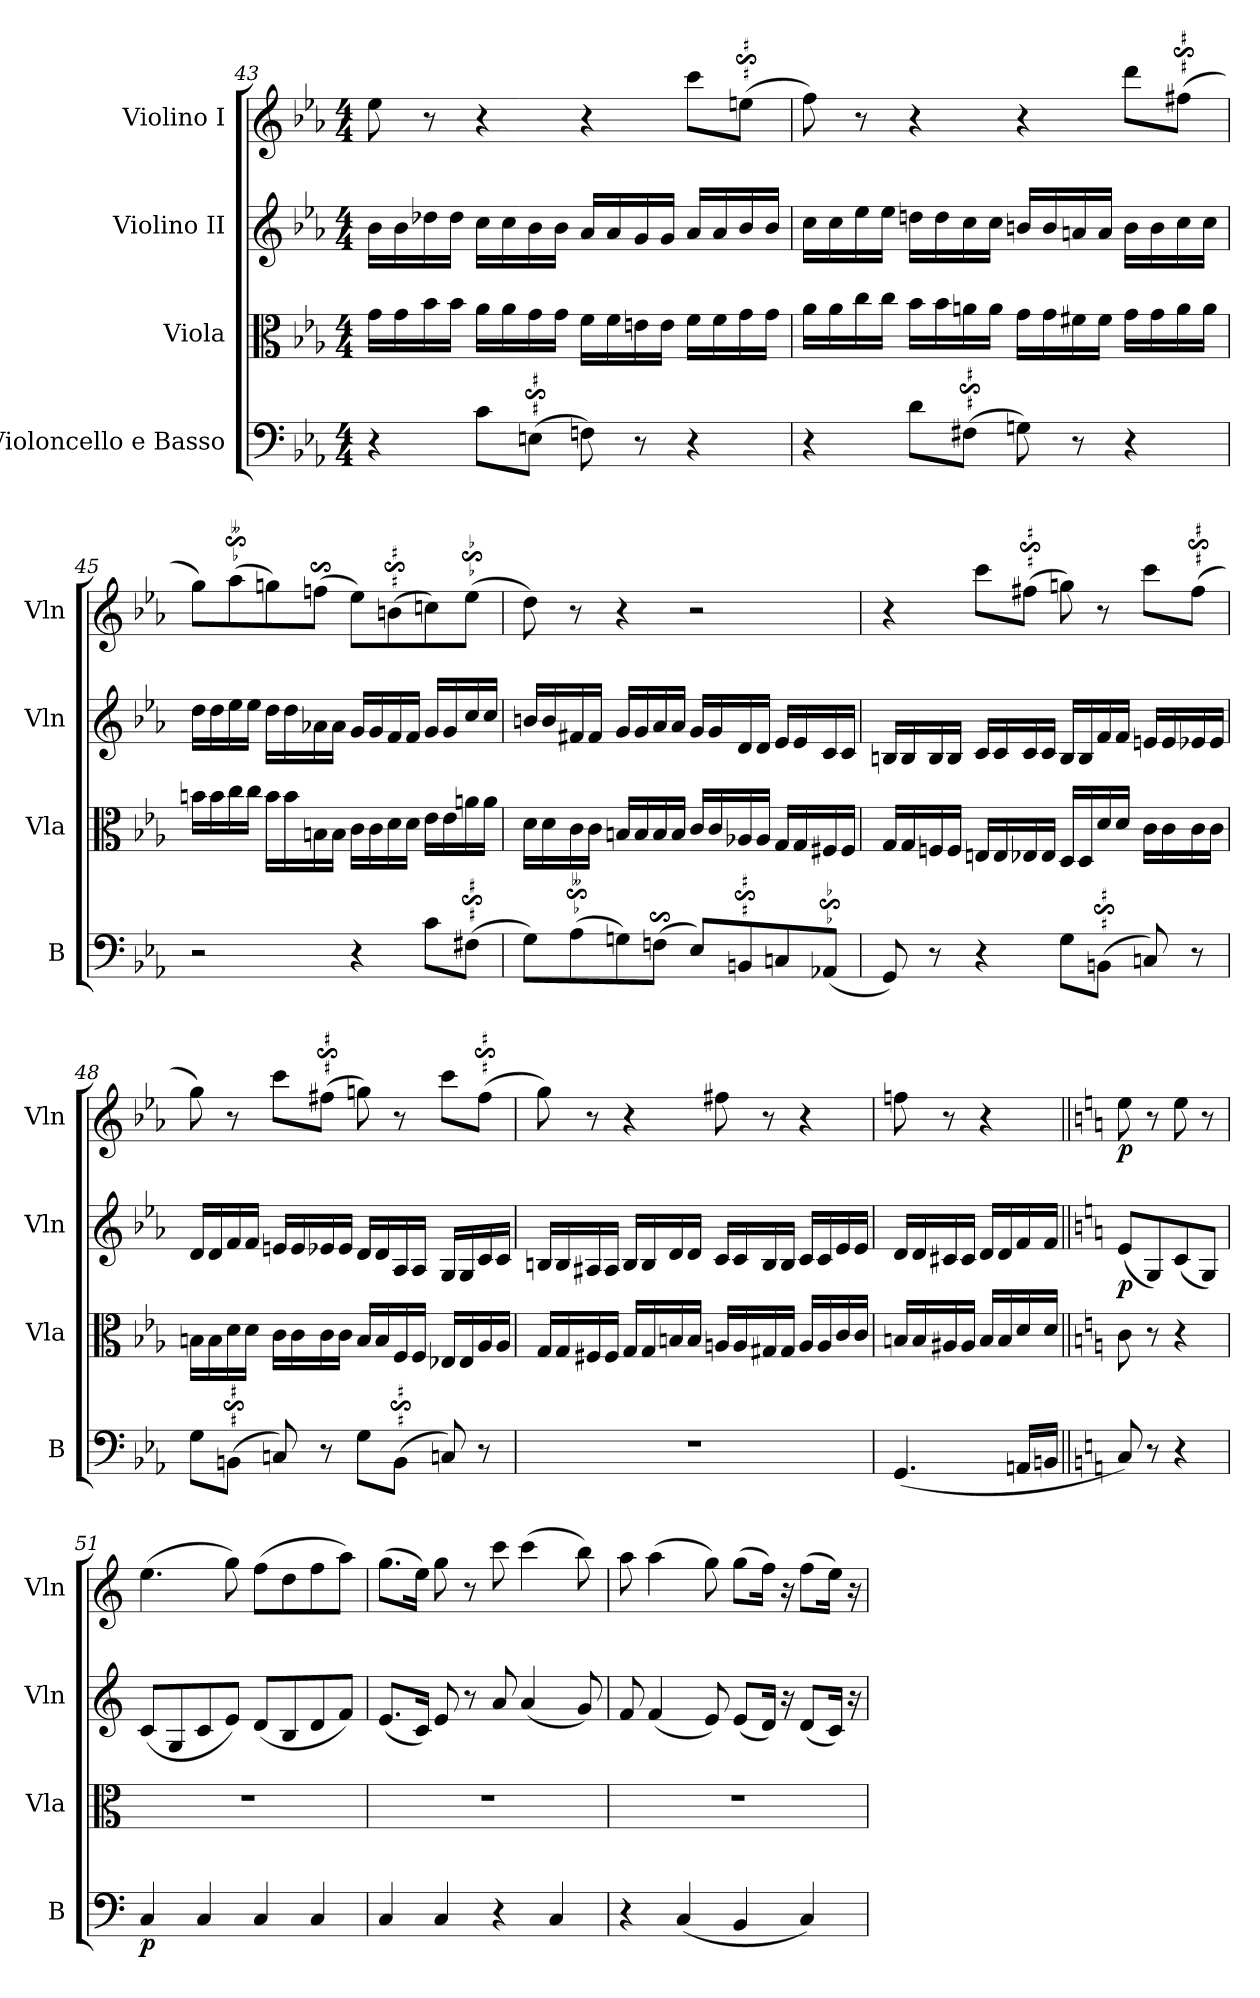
**kern	**dynam	**kern	**kern	**dynam	**kern	**dynam
*part4	*part4	*part3	*part2	*part2	*part1	*part1
*staff4	*staff4	*staff3	*staff2	*staff2	*staff1	*staff1
*I"Violoncello e Basso	*	*I"Viola	*I"Violino II	*	*I"Violino I	*
*I'B	*	*I'Vla	*I'Vln	*	*I'Vln	*
*clefF4	*	*clefC3	*clefG2	*	*clefG2	*
*k[b-e-a-]	*	*k[b-e-a-]	*k[b-e-a-]	*	*k[b-e-a-]	*
*c:	*	*c:	*c:	*	*c:	*
*M4/4	*	*M4/4	*M4/4	*	*M4/4	*
=43	=43	=43	=43	=43	=43	=43
4r	.	16gLL	16b-LL	.	8ee-	.
.	.	16g	16b-	.	.	.
.	.	16b-	16dd-X	.	8r	.
.	.	16b-JJ	16dd-JJ	.	.	.
8cL	.	16a-LL	16ccLL	.	4r	.
.	.	16a-	16cc	.	.	.
(8Ens$sSJ	.	16g	16b-	.	.	.
.	.	16gJJ	16b-JJ	.	.	.
8F)	.	16fLL	16a-LL	.	4r	.
.	.	16f	16a-	.	.	.
8r	.	16en	16g	.	.	.
.	.	16eJJ	16gJJ	.	.	.
4r	.	16fLL	16a-LL	.	8cccL	.
.	.	16f	16a-	.	.	.
.	.	16g	16b-	.	(8eens$sSJ	.
.	.	16gJJ	16b-JJ	.	.	.
=44	=44	=44	=44	=44	=44	=44
4r	.	16a-LL	16ccLL	.	8ff)	.
.	.	16a-	16cc	.	.	.
.	.	16cc	16ee-	.	8r	.
.	.	16ccJJ	16ee-JJ	.	.	.
8dL	.	16b-LL	16ddnLL	.	4r	.
.	.	16b-	16dd	.	.	.
(8F#Xs$sSJ	.	16an	16cc	.	.	.
.	.	16aJJ	16ccJJ	.	.	.
8G)	.	16gLL	16bnLL	.	4r	.
.	.	16g	16b	.	.	.
8r	.	16f#X	16an	.	.	.
.	.	16f#JJ	16aJJ	.	.	.
4r	.	16gLL	16bLL	.	8dddL	.
.	.	16g	16b	.	.	.
.	.	16a	16cc	.	(8ff#Xs$sSJ	.
.	.	16aJJ	16ccJJ	.	.	.
!!LO:PB:g=z
=45	=45	=45	=45	=45	=45	=45
2r	.	16bnLL	16ddLL	.	8ggL)	.
.	.	16b	16dd	.	.	.
.	.	16cc	16ee-	.	(8aa-s$Ss	.
.	.	16ccJJ	16ee-JJ	.	.	.
.	.	16bLL	16ddLL	.	8gg)	.
.	.	16b	16dd	.	.	.
.	.	16Bn	16a-X	.	(8ffns$SSJ	.
.	.	16BJJ	16a-JJ	.	.	.
4r	.	16cLL	16gLL	.	8ee-L)	.
.	.	16c	16g	.	.	.
.	.	16d	16f	.	(8bns$sS	.
.	.	16dJJ	16fJJ	.	.	.
8cL	.	16e-LL	16gLL	.	8cc)	.
.	.	16e-	16g	.	.	.
(8F#Xs$sSJ	.	16an	16cc	.	(8ee-s$SsJ	.
.	.	16aJJ	16ccJJ	.	.	.
=46	=46	=46	=46	=46	=46	=46
8GL)	.	16dLL	16bnLL	.	8dd)	.
.	.	16d	16b	.	.	.
(8A-s$Ss	.	16c	16f#X	.	8r	.
.	.	16cJJ	16f#JJ	.	.	.
8G)	.	16BnLL	16gLL	.	4r	.
.	.	16B	16g	.	.	.
(8Fns$SSJ	.	16B	16a-	.	.	.
.	.	16BJJ	16a-JJ	.	.	.
8E-L)	.	16cLL	16gLL	.	2r	.
.	.	16c	16g	.	.	.
8BBns$sS	.	16A-X	16d	.	.	.
.	.	16A-JJ	16dJJ	.	.	.
8C	.	16GLL	16e-LL	.	.	.
.	.	16G	16e-	.	.	.
!LO:TURN:uacc=-	!	!	!	!	!	!
(8AA-s$SsJ	.	16F#X	16c	.	.	.
.	.	16F#JJ	16cJJ	.	.	.
=47	=47	=47	=47	=47	=47	=47
8GG)	.	16GLL	16BnLL	.	4r	.
.	.	16G	16B	.	.	.
8r	.	16Fn	16B	.	.	.
.	.	16FJJ	16BJJ	.	.	.
4r	.	16EnLL	16cLL	.	8cccL	.
.	.	16E	16c	.	.	.
.	.	16E-X	16c	.	(8ff#Xs$sSJ	.
.	.	16E-JJ	16cJJ	.	.	.
8GL	.	16DLL	16BLL	.	8gg)	.
.	.	16D	16B	.	.	.
(8BBns$sSJ	.	16d	16f	.	8r	.
.	.	16dJJ	16fJJ	.	.	.
8C)	.	16cLL	16enLL	.	8cccL	.
.	.	16c	16e	.	.	.
8r	.	16c	16e-X	.	(8ff#s$sSJ	.
.	.	16cJJ	16e-JJ	.	.	.
!!LO:LB:g=z
=48	=48	=48	=48	=48	=48	=48
8GL	.	16BnLL	16dLL	.	8gg)	.
.	.	16B	16d	.	.	.
(8BBns$sSJ	.	16d	16f	.	8r	.
.	.	16dJJ	16fJJ	.	.	.
8C)	.	16cLL	16enLL	.	8cccL	.
.	.	16c	16e	.	.	.
8r	.	16c	16e-X	.	(8ff#Xs$sSJ	.
.	.	16cJJ	16e-JJ	.	.	.
8GL	.	16BLL	16dLL	.	8gg)	.
.	.	16B	16d	.	.	.
(8BBs$sSJ	.	16F	16A-	.	8r	.
.	.	16FJJ	16A-JJ	.	.	.
8C)	.	16E-XLL	16GLL	.	8cccL	.
.	.	16E-	16G	.	.	.
8r	.	16A-	16c	.	(8ff#s$sSJ	.
.	.	16A-JJ	16cJJ	.	.	.
=49	=49	=49	=49	=49	=49	=49
1r	.	16GLL	16BnLL	.	8gg)	.
.	.	16G	16B	.	.	.
.	.	16F#X	16A#X	.	8r	.
.	.	16F#JJ	16A#JJ	.	.	.
.	.	16GLL	16BLL	.	4r	.
.	.	16G	16B	.	.	.
.	.	16Bn	16d	.	.	.
.	.	16BJJ	16dJJ	.	.	.
.	.	16AnLL	16cLL	.	8ff#X	.
.	.	16A	16c	.	.	.
.	.	16G#X	16B	.	8r	.
.	.	16G#JJ	16BJJ	.	.	.
.	.	16ALL	16cLL	.	4r	.
.	.	16A	16c	.	.	.
.	.	16c	16e-	.	.	.
.	.	16cJJ	16e-JJ	.	.	.
=50a	=50a	=50a	=50a	=50a	=50a	=50a
(4.GG	.	16BnLL	16dLL	.	8ffn	.
.	.	16B	16d	.	.	.
.	.	16A#X	16c#X	.	8r	.
.	.	16A#JJ	16c#JJ	.	.	.
.	.	16B/LL	16dLL	.	4r	.
.	.	16B/	16d	.	.	.
16AAnLL	.	16d/	16f	.	.	.
16BBnJJ	.	16d/JJ	16fJJ	.	.	.
=50b||	=50b||	=50b||	=50b||	=50b||	=50b||	=50b||
*k[]	*	*k[]	*k[]	*	*k[]	*
*C:	*	*C:	*C:	*	*C:	*
8C)	.	8c	(8eL	p	8ee	p
8r	.	8r	8G)	.	8r	.
4r	.	4r	(8c	.	8ee	.
.	.	.	8GJ)	.	8r	.
=51	=51	=51	=51	=51	=51	=51
4C	p	1r	(8cL	.	(4.ee	.
.	.	.	8G	.	.	.
4C	.	.	8c	.	.	.
.	.	.	8eJ)	.	8gg)	.
4C	.	.	(8dL	.	(8ffL	.
.	.	.	8B	.	8dd	.
4C	.	.	8d	.	8ff	.
.	.	.	8fJ)	.	8aaJ)	.
=52	=52	=52	=52	=52	=52	=52
4C	.	1r	(8.eL	.	(8.ggL	.
.	.	.	16cJk)	.	16eeJk)	.
4C	.	.	8e	.	8gg	.
.	.	.	8r	.	8r	.
4r	.	.	8a	.	8ccc	.
.	.	.	(4a	.	(4ccc	.
4C	.	.	.	.	.	.
.	.	.	8g)	.	8bb)	.
=53	=53	=53	=53	=53	=53	=53
4r	.	1r	8f	.	8aa	.
.	.	.	(4f	.	(4aa	.
(4C	.	.	.	.	.	.
.	.	.	8e)	.	8gg)	.
4BB	.	.	(8eL	.	(8ggL	.
.	.	.	16dJk)	.	16ffJk)	.
.	.	.	16r	.	16r	.
4C)	.	.	(8dL	.	(8ffL	.
.	.	.	16cJk)	.	16eeJk)	.
.	.	.	16r	.	16r	.
=	=	=	=	=	=	=
*-	*-	*-	*-	*-	*-	*-
